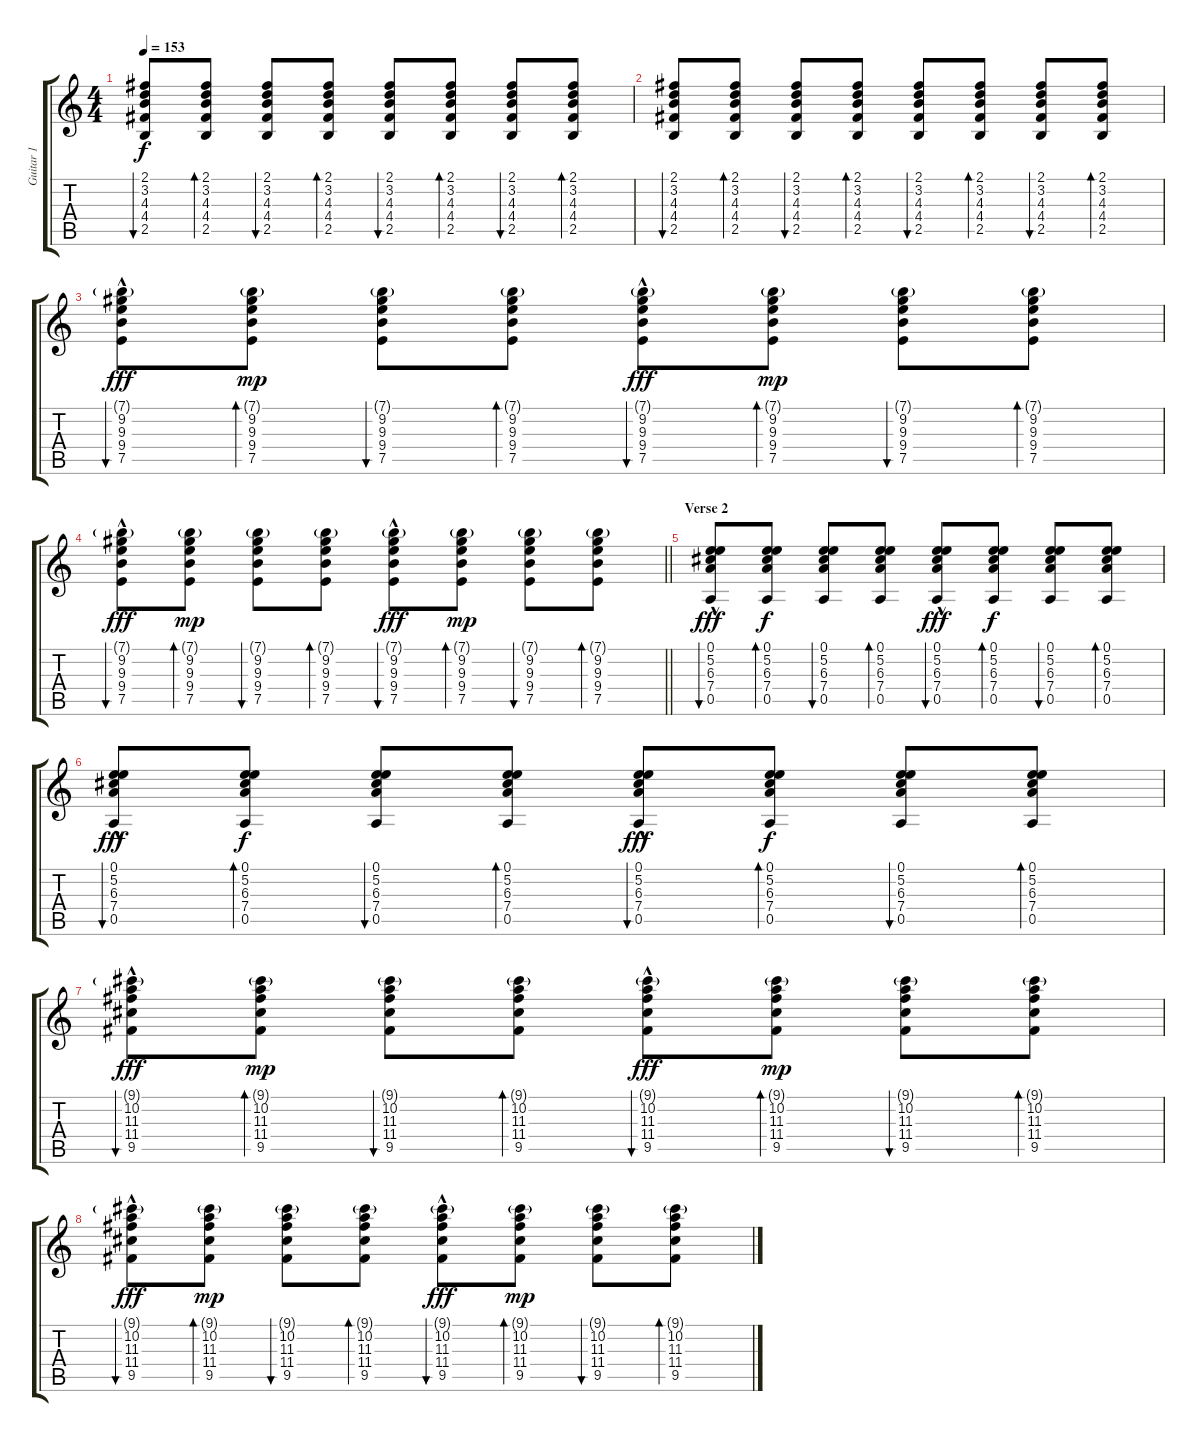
\track ("Guitar 1" "Guitar 1") {instrument acousticguitarnylon}
\staff {score tabs}
\tuning (E4 B3 G3 D3 A2 E2) {hide}
\ts (4 4)
\tempo 153
\clef g2
\ks c
(2.1 3.2 4.3 4.4 2.5).8{bu 60 dy f} (2.1 3.2 4.3 4.4 2.5).8{bd 60} (2.1 3.2 4.3 4.4 2.5).8{bu 60} (2.1 3.2 4.3 4.4 2.5).8{bd 60} (2.1 3.2 4.3 4.4 2.5).8{bu 60} (2.1 3.2 4.3 4.4 2.5).8{bd 60} (2.1 3.2 4.3 4.4 2.5).8{bu 60} (2.1 3.2 4.3 4.4 2.5).8{bd 60} |
(2.1 3.2 4.3 4.4 2.5).8{bu 60} (2.1 3.2 4.3 4.4 2.5).8{bd 60} (2.1 3.2 4.3 4.4 2.5).8{bu 60} (2.1 3.2 4.3 4.4 2.5).8{bd 60} (2.1 3.2 4.3 4.4 2.5).8{bu 60} (2.1 3.2 4.3 4.4 2.5).8{bd 60} (2.1 3.2 4.3 4.4 2.5).8{bu 60} (2.1 3.2 4.3 4.4 2.5).8{bd 60} |
(7.1{g} 9.2 9.3 9.4 7.5{hac}).8{bu 60 dy fff} (7.1{g} 9.2 9.3 9.4 7.5).8{bd 60 dy mp} (7.1{g} 9.2 9.3 9.4 7.5).8{bu 60} (7.1{g} 9.2 9.3 9.4 7.5).8{bd 60} (7.1{g} 9.2 9.3 9.4 7.5{hac}).8{bu 60 dy fff} (7.1{g} 9.2 9.3 9.4 7.5).8{bd 60 dy mp} (7.1{g} 9.2 9.3 9.4 7.5).8{bu 60} (7.1{g} 9.2 9.3 9.4 7.5).8{bd 60} |
\barLineRight lightlight
(7.1{g} 9.2 9.3 9.4 7.5{hac}).8{bu 60 dy fff} (7.1{g} 9.2 9.3 9.4 7.5).8{bd 60 dy mp} (7.1{g} 9.2 9.3 9.4 7.5).8{bu 60} (7.1{g} 9.2 9.3 9.4 7.5).8{bd 60} (7.1{g} 9.2 9.3 9.4 7.5{hac}).8{bu 60 dy fff} (7.1{g} 9.2 9.3 9.4 7.5).8{bd 60 dy mp} (7.1{g} 9.2 9.3 9.4 7.5).8{bu 60} (7.1{g} 9.2 9.3 9.4 7.5).8{bd 60} |
\section ("" "Verse 2")
(0.1 5.2 6.3 7.4 0.5{hac}).8{bu 60 dy fff} (0.1 5.2 6.3 7.4 0.5).8{bd 60 dy f} (0.1 5.2 6.3 7.4 0.5).8{bu 60} (0.1 5.2 6.3 7.4 0.5).8{bd 60} (0.1 5.2 6.3 7.4 0.5{hac}).8{bu 60 dy fff} (0.1 5.2 6.3 7.4 0.5).8{bd 60 dy f} (0.1 5.2 6.3 7.4 0.5).8{bu 60} (0.1 5.2 6.3 7.4 0.5).8{bd 60} |
(0.1 5.2 6.3 7.4 0.5{hac}).8{bu 60 dy fff} (0.1 5.2 6.3 7.4 0.5).8{bd 60 dy f} (0.1 5.2 6.3 7.4 0.5).8{bu 60} (0.1 5.2 6.3 7.4 0.5).8{bd 60} (0.1 5.2 6.3 7.4 0.5{hac}).8{bu 60 dy fff} (0.1 5.2 6.3 7.4 0.5).8{bd 60 dy f} (0.1 5.2 6.3 7.4 0.5).8{bu 60} (0.1 5.2 6.3 7.4 0.5).8{bd 60} |
(9.1{g} 10.2 11.3 11.4 9.5{hac}).8{bu 60 dy fff} (9.1{g} 10.2 11.3 11.4 9.5).8{bd 60 dy mp} (9.1{g} 10.2 11.3 11.4 9.5).8{bu 60} (9.1{g} 10.2 11.3 11.4 9.5).8{bd 60} (9.1{g} 10.2 11.3 11.4 9.5{hac}).8{bu 60 dy fff} (9.1{g} 10.2 11.3 11.4 9.5).8{bd 60 dy mp} (9.1{g} 10.2 11.3 11.4 9.5).8{bu 60} (9.1{g} 10.2 11.3 11.4 9.5).8{bd 60} |
(9.1{g} 10.2 11.3 11.4 9.5{hac}).8{bu 60 dy fff} (9.1{g} 10.2 11.3 11.4 9.5).8{bd 60 dy mp} (9.1{g} 10.2 11.3 11.4 9.5).8{bu 60} (9.1{g} 10.2 11.3 11.4 9.5).8{bd 60} (9.1{g} 10.2 11.3 11.4 9.5{hac}).8{bu 60 dy fff} (9.1{g} 10.2 11.3 11.4 9.5).8{bd 60 dy mp} (9.1{g} 10.2 11.3 11.4 9.5).8{bu 60} (9.1{g} 10.2 11.3 11.4 9.5).8{bd 60}
